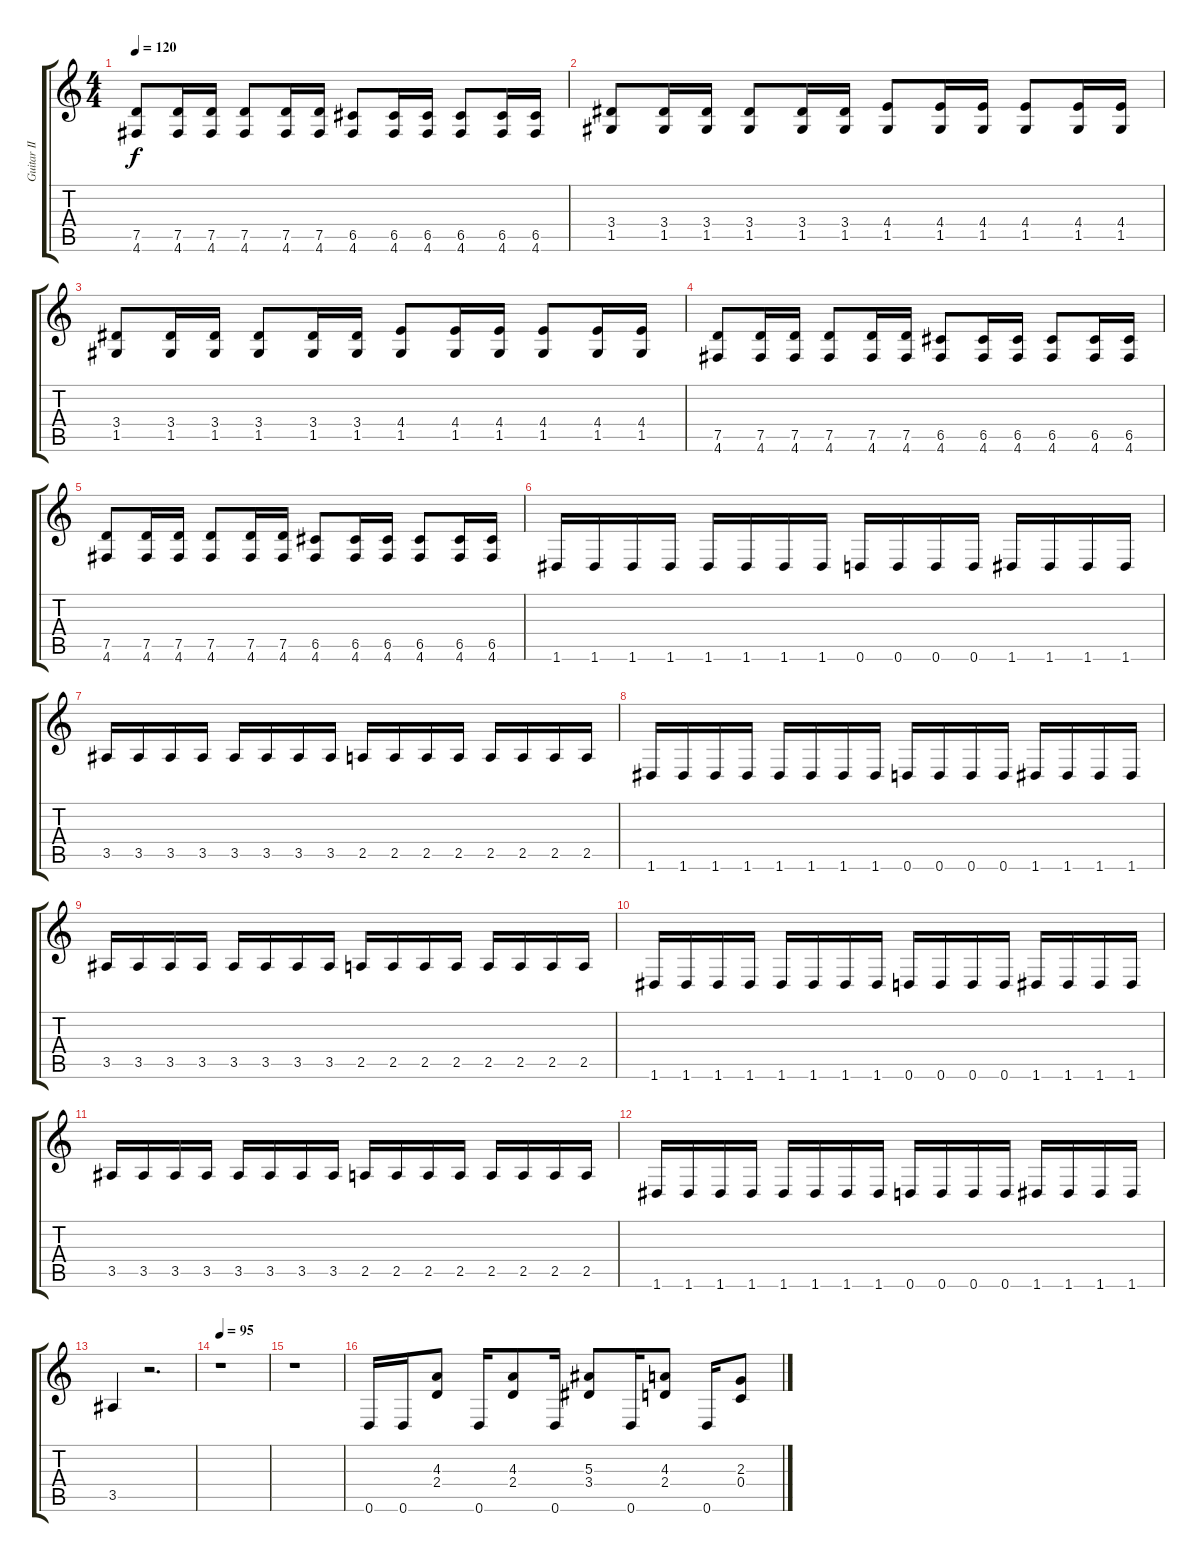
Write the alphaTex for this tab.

\track ("Guitar II" "Guitar II") {instrument distortionguitar}
\staff {score tabs}
\tuning (D4 A3 F3 C3 G2 D2) {hide}
\ts (4 4)
\tempo 120
\clef g2
\ks c
(7.5 4.6).8{dy f} (7.5 4.6).16 (7.5 4.6).16 (7.5 4.6).8 (7.5 4.6).16 (7.5 4.6).16 (6.5 4.6).8 (6.5 4.6).16 (6.5 4.6).16 (6.5 4.6).8 (6.5 4.6).16 (6.5 4.6).16 |
(3.4 1.5).8 (3.4 1.5).16 (3.4 1.5).16 (3.4 1.5).8 (3.4 1.5).16 (3.4 1.5).16 (4.4 1.5).8 (4.4 1.5).16 (4.4 1.5).16 (4.4 1.5).8 (4.4 1.5).16 (4.4 1.5).16 |
(3.4 1.5).8 (3.4 1.5).16 (3.4 1.5).16 (3.4 1.5).8 (3.4 1.5).16 (3.4 1.5).16 (4.4 1.5).8 (4.4 1.5).16 (4.4 1.5).16 (4.4 1.5).8 (4.4 1.5).16 (4.4 1.5).16 |
(7.5 4.6).8 (7.5 4.6).16 (7.5 4.6).16 (7.5 4.6).8 (7.5 4.6).16 (7.5 4.6).16 (6.5 4.6).8 (6.5 4.6).16 (6.5 4.6).16 (6.5 4.6).8 (6.5 4.6).16 (6.5 4.6).16 |
(7.5 4.6).8 (7.5 4.6).16 (7.5 4.6).16 (7.5 4.6).8 (7.5 4.6).16 (7.5 4.6).16 (6.5 4.6).8 (6.5 4.6).16 (6.5 4.6).16 (6.5 4.6).8 (6.5 4.6).16 (6.5 4.6).16 |
1.6.16 1.6.16 1.6.16 1.6.16 1.6.16 1.6.16 1.6.16 1.6.16 0.6.16 0.6.16 0.6.16 0.6.16 1.6.16 1.6.16 1.6.16 1.6.16 |
3.5.16 3.5.16 3.5.16 3.5.16 3.5.16 3.5.16 3.5.16 3.5.16 2.5.16 2.5.16 2.5.16 2.5.16 2.5.16 2.5.16 2.5.16 2.5.16 |
1.6.16 1.6.16 1.6.16 1.6.16 1.6.16 1.6.16 1.6.16 1.6.16 0.6.16 0.6.16 0.6.16 0.6.16 1.6.16 1.6.16 1.6.16 1.6.16 |
3.5.16 3.5.16 3.5.16 3.5.16 3.5.16 3.5.16 3.5.16 3.5.16 2.5.16 2.5.16 2.5.16 2.5.16 2.5.16 2.5.16 2.5.16 2.5.16 |
1.6.16 1.6.16 1.6.16 1.6.16 1.6.16 1.6.16 1.6.16 1.6.16 0.6.16 0.6.16 0.6.16 0.6.16 1.6.16 1.6.16 1.6.16 1.6.16 |
3.5.16 3.5.16 3.5.16 3.5.16 3.5.16 3.5.16 3.5.16 3.5.16 2.5.16 2.5.16 2.5.16 2.5.16 2.5.16 2.5.16 2.5.16 2.5.16 |
1.6.16 1.6.16 1.6.16 1.6.16 1.6.16 1.6.16 1.6.16 1.6.16 0.6.16 0.6.16 0.6.16 0.6.16 1.6.16 1.6.16 1.6.16 1.6.16 |
3.5.4 r.2{d} |
\tempo 95
r.1 |
r.1 |
0.6.16 0.6.16 (4.3 2.4).8 0.6.16 (4.3 2.4).8 0.6.16 (5.3 3.4).8 0.6.16 (4.3 2.4).8 0.6.16 (2.3 0.4).8
